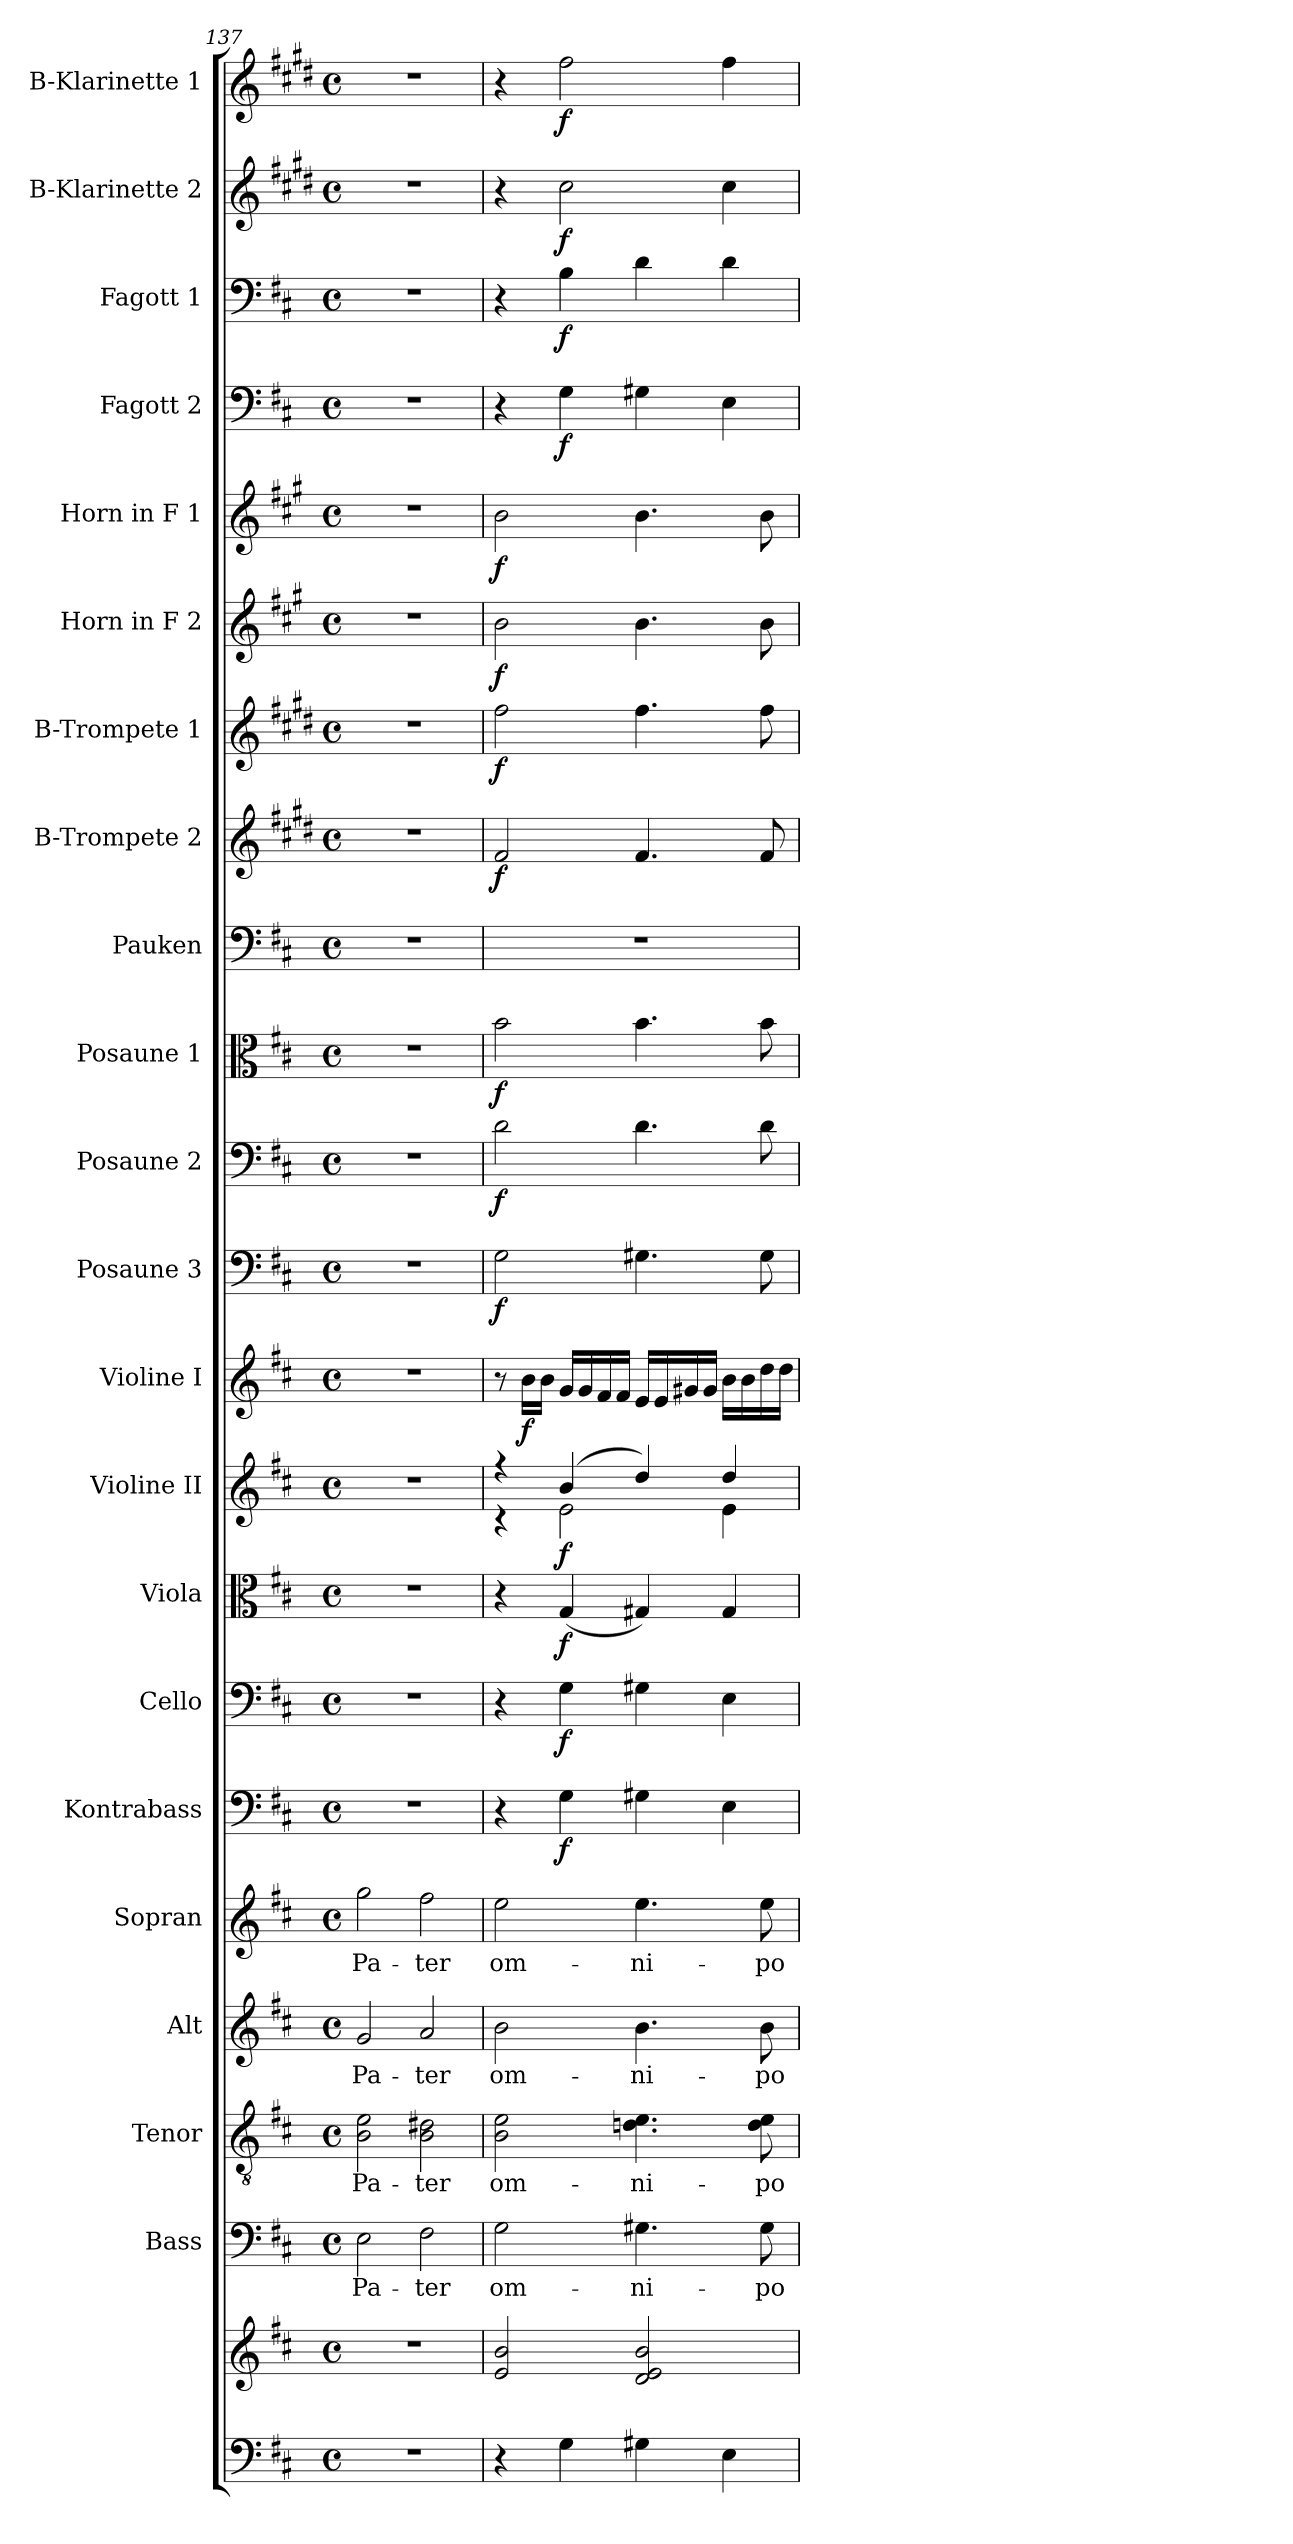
**kern	**kern	**kern	**text	**kern	**text	**kern	**text	**kern	**text	**kern	**dynam	**kern	**dynam	**kern	**dynam	**kern	**dynam	**kern	**dynam	**kern	**dynam	**kern	**dynam	**kern	**dynam	**kern	**kern	**dynam	**kern	**dynam	**kern	**dynam	**kern	**dynam	**kern	**dynam	**kern	**dynam	**kern	**dynam	**kern	**dynam
*part22	*part22	*part21	*part21	*part20	*part20	*part19	*part19	*part18	*part18	*part17	*part17	*part16	*part16	*part15	*part15	*part14	*part14	*part13	*part13	*part12	*part12	*part11	*part11	*part10	*part10	*part9	*part8	*part8	*part7	*part7	*part6	*part6	*part5	*part5	*part4	*part4	*part3	*part3	*part2	*part2	*part1	*part1
*staff23	*staff22	*staff21	*staff21	*staff20	*staff20	*staff19	*staff19	*staff18	*staff18	*staff17	*staff17	*staff16	*staff16	*staff15	*staff15	*staff14	*staff14	*staff13	*staff13	*staff12	*staff12	*staff11	*staff11	*staff10	*staff10	*staff9	*staff8	*staff8	*staff7	*staff7	*staff6	*staff6	*staff5	*staff5	*staff4	*staff4	*staff3	*staff3	*staff2	*staff2	*staff1	*staff1
*	*	*I"Bass	*	*I"Tenor	*	*I"Alt	*	*I"Sopran	*	*I"Kontrabass	*	*I"Cello	*	*I"Viola	*	*I"Violine II	*	*I"Violine I	*	*I"Posaune 3	*	*I"Posaune 2	*	*I"Posaune 1	*	*I"Pauken	*I"B-Trompete 2	*	*I"B-Trompete 1	*	*I"Horn in F 2	*	*I"Horn in F 1	*	*I"Fagott 2	*	*I"Fagott 1	*	*I"B-Klarinette 2	*	*I"B-Klarinette 1	*
*	*	*I'B.	*	*I'T.	*	*I'A.	*	*I'S.	*	*I'Kb.	*	*	*	*I'Vla.	*	*I'Vl. II	*	*I'Vl. I	*	*I'Pos. 3	*	*I'Pos. 2	*	*I'Pos. 1	*	*I'Pk.	*I'B Trp. 2	*	*I'B Trp. 1	*	*	*	*	*	*I'Fg. 2	*	*I'Fg. 1	*	*I'B Kl. 2	*	*I'B Kl. 1	*
*clefF4	*clefG2	*clefF4	*	*clefGv2	*	*clefG2	*	*clefG2	*	*clefF4	*	*clefF4	*	*clefC3	*	*clefG2	*	*clefG2	*	*clefF4	*	*clefF4	*	*clefC3	*	*clefF4	*clefG2	*	*clefG2	*	*clefG2	*	*clefG2	*	*clefF4	*	*clefF4	*	*clefG2	*	*clefG2	*
*	*	*	*	*	*	*	*	*	*	*ITrd7c12	*	*	*	*	*	*	*	*	*	*	*	*	*	*	*	*	*ITrd1c2	*	*ITrd1c2	*	*ITrd4c7	*	*ITrd4c7	*	*	*	*	*	*ITrd1c2	*	*ITrd1c2	*
*k[f#c#]	*k[f#c#]	*k[f#c#]	*	*k[f#c#]	*	*k[f#c#]	*	*k[f#c#]	*	*k[f#c#]	*	*k[f#c#]	*	*k[f#c#]	*	*k[f#c#]	*	*k[f#c#]	*	*k[f#c#]	*	*k[f#c#]	*	*k[f#c#]	*	*k[f#c#]	*k[f#c#]	*	*k[f#c#]	*	*k[f#c#]	*	*k[f#c#]	*	*k[f#c#]	*	*k[f#c#]	*	*k[f#c#]	*	*k[f#c#]	*
*D:	*D:	*D:	*	*D:	*	*D:	*	*D:	*	*D:	*	*D:	*	*D:	*	*D:	*	*D:	*	*D:	*	*D:	*	*D:	*	*D:	*D:	*	*D:	*	*D:	*	*D:	*	*D:	*	*D:	*	*D:	*	*D:	*
*M4/4	*M4/4	*M4/4	*	*M4/4	*	*M4/4	*	*M4/4	*	*M4/4	*	*M4/4	*	*M4/4	*	*M4/4	*	*M4/4	*	*M4/4	*	*M4/4	*	*M4/4	*	*M4/4	*M4/4	*	*M4/4	*	*M4/4	*	*M4/4	*	*M4/4	*	*M4/4	*	*M4/4	*	*M4/4	*
*met(c)	*met(c)	*met(c)	*	*met(c)	*	*met(c)	*	*met(c)	*	*met(c)	*	*met(c)	*	*met(c)	*	*met(c)	*	*met(c)	*	*met(c)	*	*met(c)	*	*met(c)	*	*met(c)	*met(c)	*	*met(c)	*	*met(c)	*	*met(c)	*	*met(c)	*	*met(c)	*	*met(c)	*	*met(c)	*
=137	=137	=137	=137	=137	=137	=137	=137	=137	=137	=137	=137	=137	=137	=137	=137	=137	=137	=137	=137	=137	=137	=137	=137	=137	=137	=137	=137	=137	=137	=137	=137	=137	=137	=137	=137	=137	=137	=137	=137	=137	=137	=137
!	!	!	!LO:LY:b	!	!LO:LY:b	!	!LO:LY:b	!	!LO:LY:b	!	!	!	!	!	!	!	!	!	!	!	!	!	!	!	!	!	!	!	!	!	!	!	!	!	!	!	!	!	!	!	!	!
1r	1r	2E\	Pa-	2B\ 2e\	Pa-	2g/	Pa-	2gg\	Pa-	1r	.	1r	.	1r	.	1r	.	1r	.	1r	.	1r	.	1r	.	1r	1r	.	1r	.	1r	.	1r	.	1r	.	1r	.	1r	.	1r	.
!	!	!	!LO:LY:b	!	!LO:LY:b	!	!LO:LY:b	!	!LO:LY:b	!	!	!	!	!	!	!	!	!	!	!	!	!	!	!	!	!	!	!	!	!	!	!	!	!	!	!	!	!	!	!	!	!
.	.	2F#\	-ter	2B\ 2d#X\	-ter	2a/	-ter	2ff#\	-ter	.	.	.	.	.	.	.	.	.	.	.	.	.	.	.	.	.	.	.	.	.	.	.	.	.	.	.	.	.	.	.	.	.
=138	=138	=138	=138	=138	=138	=138	=138	=138	=138	=138	=138	=138	=138	=138	=138	=138	=138	=138	=138	=138	=138	=138	=138	=138	=138	=138	=138	=138	=138	=138	=138	=138	=138	=138	=138	=138	=138	=138	=138	=138	=138	=138
!	!	!	!LO:LY:b	!	!LO:LY:b	!	!LO:LY:b	!	!LO:LY:b	!	!	!	!	!	!	!	!	!	!	!	!LO:DY:b	!	!LO:DY:b	!	!LO:DY:b	!	!	!LO:DY:b	!	!LO:DY:b	!	!LO:DY:b	!	!LO:DY:b	!	!	!	!	!	!	!	!
*	*	*	*	*	*	*	*	*	*	*	*	*	*	*	*	*^	*	*	*	*	*	*	*	*	*	*	*	*	*	*	*	*	*	*	*	*	*	*	*	*	*	*
4r	2e/ 2b/	2G\	om-	2B\ 2e\	om-	2b\	om-	2ee\	om-	4r	.	4r	.	4r	.	4r	4r	.	8r	.	2G\	f	2d\	f	2b\	f	1r	2e/	f	2ee\	f	2e\	f	2e\	f	4r	.	4r	.	4r	.	4r	.
!	!	!	!	!	!	!	!	!	!	!	!	!	!	!	!	!	!	!	!	!LO:DY:b	!	!	!	!	!	!	!	!	!	!	!	!	!	!	!	!	!	!	!	!	!	!	!
.	.	.	.	.	.	.	.	.	.	.	.	.	.	.	.	.	.	.	16b\LL	f	.	.	.	.	.	.	.	.	.	.	.	.	.	.	.	.	.	.	.	.	.	.	.
.	.	.	.	.	.	.	.	.	.	.	.	.	.	.	.	.	.	.	16b\JJ	.	.	.	.	.	.	.	.	.	.	.	.	.	.	.	.	.	.	.	.	.	.	.	.
!	!	!	!	!	!	!	!	!	!	!	!LO:DY:b	!	!LO:DY:b	!	!LO:DY:b	!	!	!LO:DY:b	!	!	!	!	!	!	!	!	!	!	!	!	!	!	!	!	!	!	!LO:DY:b	!	!LO:DY:b	!	!LO:DY:b	!	!LO:DY:b
4G\	.	.	.	.	.	.	.	.	.	4GG\	f	4G\	f	(<4G/	f	(4b/	2e\	f	16g/LL	.	.	.	.	.	.	.	.	.	.	.	.	.	.	.	.	4G\	f	4B\	f	2b\	f	2ee\	f
.	.	.	.	.	.	.	.	.	.	.	.	.	.	.	.	.	.	.	16g/	.	.	.	.	.	.	.	.	.	.	.	.	.	.	.	.	.	.	.	.	.	.	.	.
.	.	.	.	.	.	.	.	.	.	.	.	.	.	.	.	.	.	.	16f#/	.	.	.	.	.	.	.	.	.	.	.	.	.	.	.	.	.	.	.	.	.	.	.	.
.	.	.	.	.	.	.	.	.	.	.	.	.	.	.	.	.	.	.	16f#/JJ	.	.	.	.	.	.	.	.	.	.	.	.	.	.	.	.	.	.	.	.	.	.	.	.
!	!	!	!LO:LY:b	!	!LO:LY:b	!	!LO:LY:b	!	!LO:LY:b	!	!	!	!	!	!	!	!	!	!	!	!	!	!	!	!	!	!	!	!	!	!	!	!	!	!	!	!	!	!	!	!	!	!
4G#X\	2d/ 2e/ 2b/	4.G#X\	-ni-	4.dn\ 4.e\	-ni-	4.b\	-ni-	4.ee\	-ni-	4GG#X\	.	4G#X\	.	4G#X/)	.	4dd/)	.	.	16e/LL	.	4.G#X\	.	4.d\	.	4.b\	.	.	4.e/	.	4.ee\	.	4.e\	.	4.e\	.	4G#X\	.	4d\	.	.	.	.	.
.	.	.	.	.	.	.	.	.	.	.	.	.	.	.	.	.	.	.	16e/	.	.	.	.	.	.	.	.	.	.	.	.	.	.	.	.	.	.	.	.	.	.	.	.
.	.	.	.	.	.	.	.	.	.	.	.	.	.	.	.	.	.	.	16g#X/	.	.	.	.	.	.	.	.	.	.	.	.	.	.	.	.	.	.	.	.	.	.	.	.
.	.	.	.	.	.	.	.	.	.	.	.	.	.	.	.	.	.	.	16g#/JJ	.	.	.	.	.	.	.	.	.	.	.	.	.	.	.	.	.	.	.	.	.	.	.	.
4E\	.	.	.	.	.	.	.	.	.	4EE\	.	4E\	.	4G#/	.	4dd/	4e\	.	16b\LL	.	.	.	.	.	.	.	.	.	.	.	.	.	.	.	.	4E\	.	4d\	.	4b\	.	4ee\	.
.	.	.	.	.	.	.	.	.	.	.	.	.	.	.	.	.	.	.	16b\	.	.	.	.	.	.	.	.	.	.	.	.	.	.	.	.	.	.	.	.	.	.	.	.
!	!	!	!LO:LY:b	!	!LO:LY:b	!	!LO:LY:b	!	!LO:LY:b	!	!	!	!	!	!	!	!	!	!	!	!	!	!	!	!	!	!	!	!	!	!	!	!	!	!	!	!	!	!	!	!	!	!
.	.	8G#\	-po-	8d\ 8e\	-po-	8b\	-po-	8ee\	-po-	.	.	.	.	.	.	.	.	.	16dd\	.	8G#\	.	8d\	.	8b\	.	.	8e/	.	8ee\	.	8e\	.	8e\	.	.	.	.	.	.	.	.	.
.	.	.	.	.	.	.	.	.	.	.	.	.	.	.	.	.	.	.	16dd\JJ	.	.	.	.	.	.	.	.	.	.	.	.	.	.	.	.	.	.	.	.	.	.	.	.
*	*	*	*	*	*	*	*	*	*	*	*	*	*	*	*	*v	*v	*	*	*	*	*	*	*	*	*	*	*	*	*	*	*	*	*	*	*	*	*	*	*	*	*	*
=	=	=	=	=	=	=	=	=	=	=	=	=	=	=	=	=	=	=	=	=	=	=	=	=	=	=	=	=	=	=	=	=	=	=	=	=	=	=	=	=	=	=
*-	*-	*-	*-	*-	*-	*-	*-	*-	*-	*-	*-	*-	*-	*-	*-	*-	*-	*-	*-	*-	*-	*-	*-	*-	*-	*-	*-	*-	*-	*-	*-	*-	*-	*-	*-	*-	*-	*-	*-	*-	*-	*-
